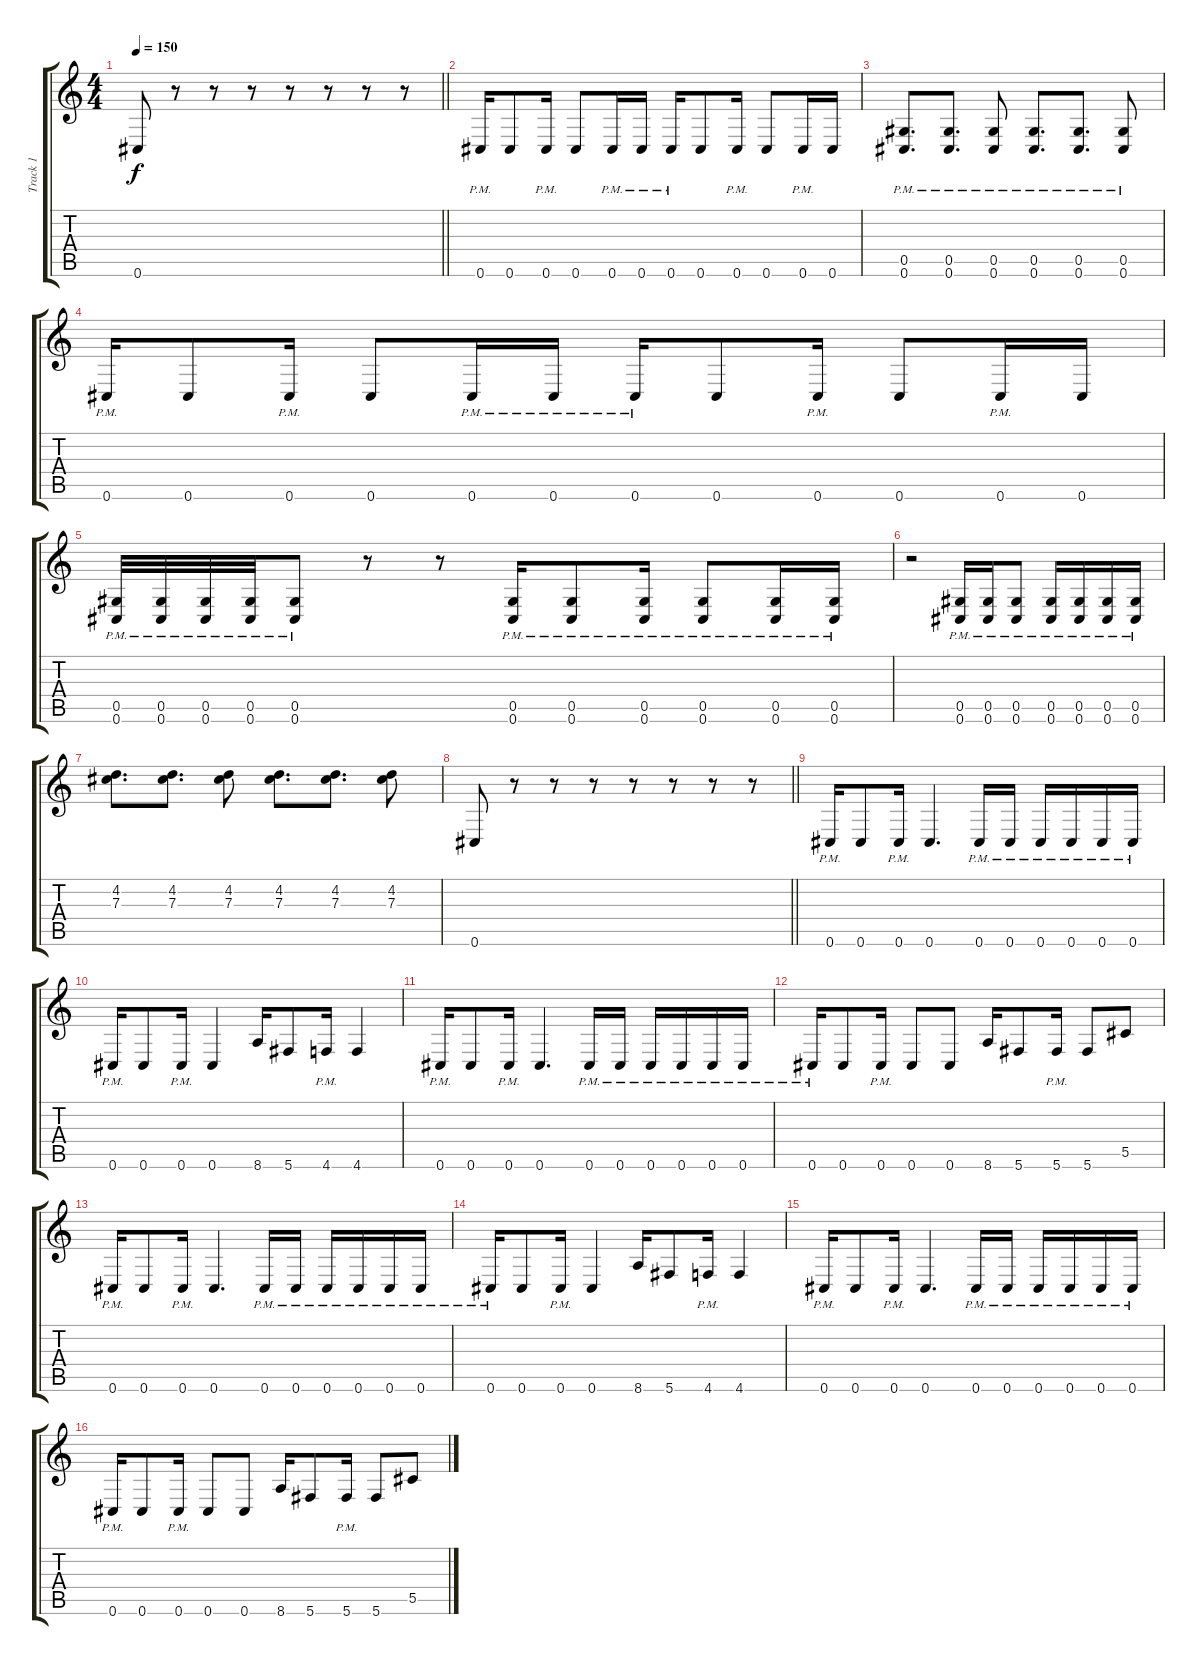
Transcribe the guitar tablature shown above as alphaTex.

\track ("Track 1" "Track 1") {instrument distortionguitar}
\staff {score tabs}
\tuning (Eb4 Bb3 Gb3 Db3 Ab2 Db2) {hide}
\ts (4 4)
\tempo 150
\clef g2
\barLineRight lightlight
\ks c
0.6.8{dy f} r.8 r.8 r.8 r.8 r.8 r.8 r.8 |
\section ("" "")
0.6{pm}.16 0.6.8 0.6{pm}.16 0.6.8 0.6{pm}.16 0.6{pm}.16 0.6{pm}.16 0.6.8 0.6{pm}.16 0.6.8 0.6{pm}.16 0.6.16 |
(0.5{pm} 0.6{pm}).8{d} (0.5{pm} 0.6{pm}).8{d} (0.5{pm} 0.6{pm}).8 (0.5{pm} 0.6{pm}).8{d} (0.5{pm} 0.6{pm}).8{d} (0.5{pm} 0.6{pm}).8 |
0.6{pm}.16 0.6.8 0.6{pm}.16 0.6.8 0.6{pm}.16 0.6{pm}.16 0.6{pm}.16 0.6.8 0.6{pm}.16 0.6.8 0.6{pm}.16 0.6.16 |
(0.5{pm} 0.6{pm}).32 (0.5{pm} 0.6{pm}).32 (0.5{pm} 0.6{pm}).32 (0.5{pm} 0.6{pm}).32 (0.5{pm} 0.6{pm}).8 r.8 r.8 (0.5{pm} 0.6{pm}).16 (0.5{pm} 0.6{pm}).8 (0.5{pm} 0.6{pm}).16 (0.5{pm} 0.6{pm}).8 (0.5{pm} 0.6{pm}).16 (0.5{pm} 0.6{pm}).16 |
r.2 (0.5{pm} 0.6{pm}).16 (0.5{pm} 0.6{pm}).16 (0.5{pm} 0.6{pm}).8 (0.5{pm} 0.6{pm}).16 (0.5{pm} 0.6{pm}).16 (0.5{pm} 0.6{pm}).16 (0.5{pm} 0.6{pm}).16 |
(4.2 7.3).8{d} (4.2 7.3).8{d} (4.2 7.3).8 (4.2 7.3).8{d} (4.2 7.3).8{d} (4.2 7.3).8 |
\barLineRight lightlight
0.6.8 r.8 r.8 r.8 r.8 r.8 r.8 r.8 |
0.6{pm}.16 0.6.8 0.6{pm}.16 0.6.4{d} 0.6{pm}.16 0.6{pm}.16 0.6{pm}.16 0.6{pm}.16 0.6{pm}.16 0.6{pm}.16 |
0.6{pm}.16 0.6.8 0.6{pm}.16 0.6.4 8.6.16 5.6.8 4.6{pm}.16 4.6.4 |
0.6{pm}.16 0.6.8 0.6{pm}.16 0.6.4{d} 0.6{pm}.16 0.6{pm}.16 0.6{pm}.16 0.6{pm}.16 0.6{pm}.16 0.6{pm}.16 |
0.6{pm}.16 0.6.8 0.6{pm}.16 0.6.8 0.6.8 8.6.16 5.6.8 5.6{pm}.16 5.6.8 5.5.8 |
0.6{pm}.16 0.6.8 0.6{pm}.16 0.6.4{d} 0.6{pm}.16 0.6{pm}.16 0.6{pm}.16 0.6{pm}.16 0.6{pm}.16 0.6{pm}.16 |
0.6{pm}.16 0.6.8 0.6{pm}.16 0.6.4 8.6.16 5.6.8 4.6{pm}.16 4.6.4 |
0.6{pm}.16 0.6.8 0.6{pm}.16 0.6.4{d} 0.6{pm}.16 0.6{pm}.16 0.6{pm}.16 0.6{pm}.16 0.6{pm}.16 0.6{pm}.16 |
0.6{pm}.16 0.6.8 0.6{pm}.16 0.6.8 0.6.8 8.6.16 5.6.8 5.6{pm}.16 5.6.8 5.5.8
